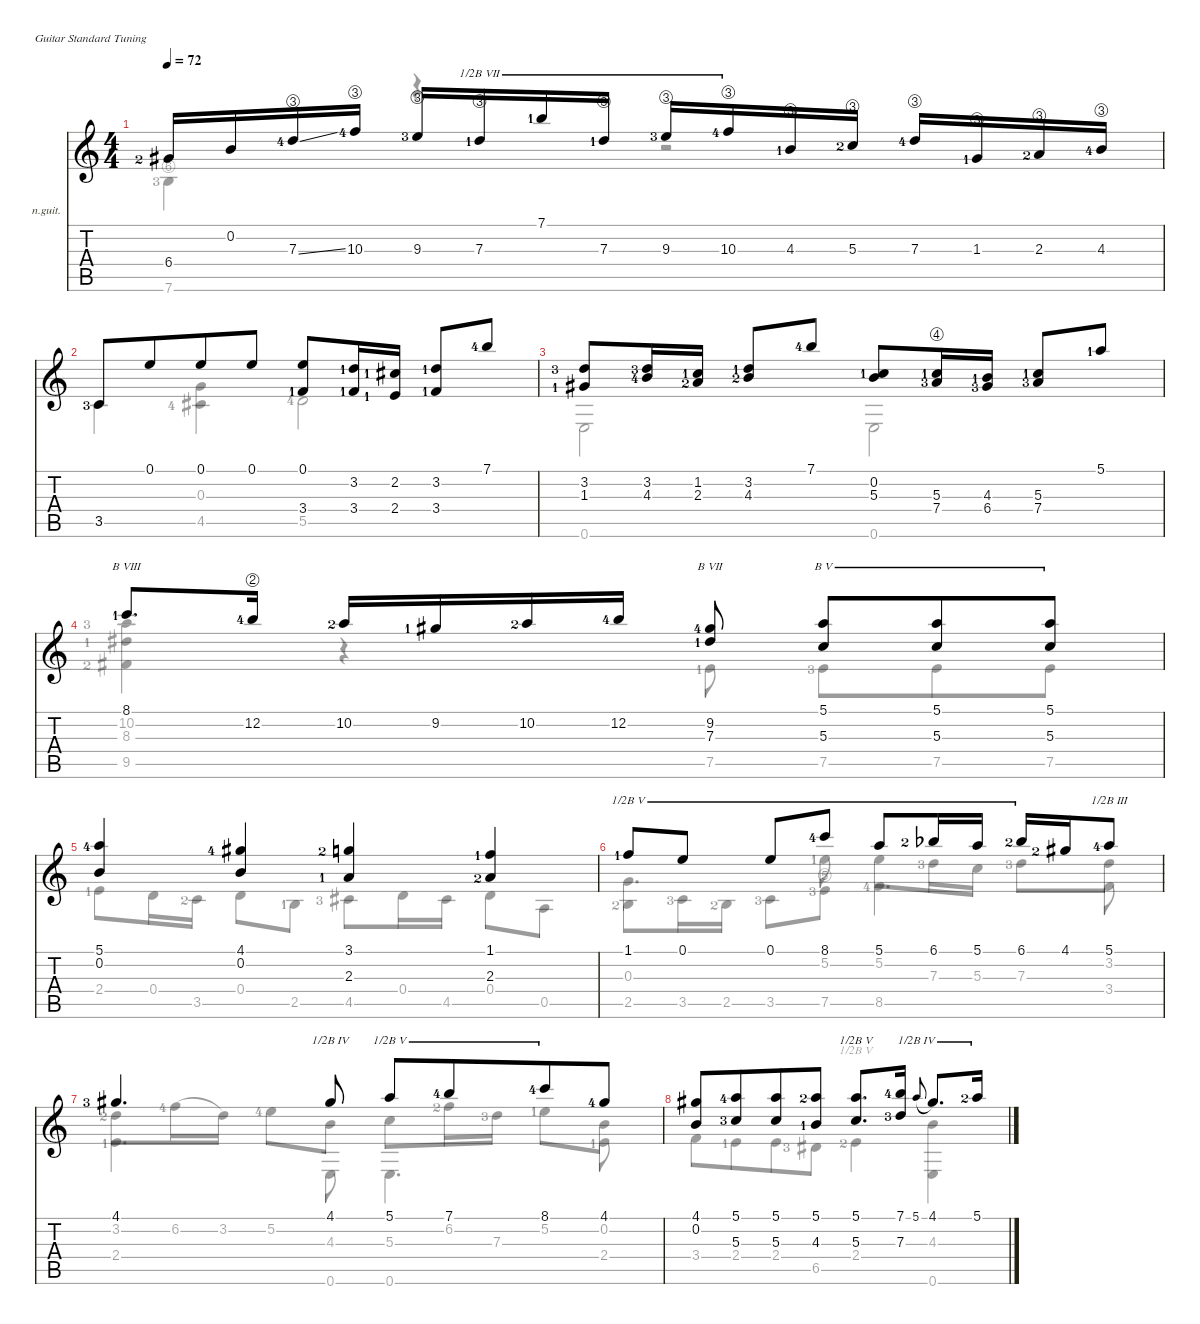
\defaultSystemsLayout 4
\hideDynamics
\bracketExtendMode nobrackets
\firstSystemTrackNameOrientation horizontal
\otherSystemsTrackNameOrientation horizontal
\track ("Nylon Guitar" "n.guit.") {instrument acousticguitarnylon}
\staff {score tabs}
\tuning (E4 B3 G3 D3 A2 E2)
\voice
\ts (4 4)
\tempo 72
\clef g2
\scale
1.12196
\ks c
6.4{lf 3 acc #}.16{dy mf beam Up} 0.2.16{beam Up} 7.3{string ss lf 5}.16{beam Up} 10.3{string lf 5}.16{beam Up} 9.3{string lf 4}.16{beam Up} 7.3{string lf 2}.16{barre (7 half) beam Up} 7.1{lf 2}.16{barre (7 half) beam Up} 7.3{string lf 2}.16{barre (7 half) beam Up} 9.3{string lf 4}.16{barre (7 half) beam Up} 10.3{string lf 5}.16{barre (7 half) beam Up} 4.3{string lf 2}.16{beam Up} 5.3{string lf 3}.16{beam Up} 7.3{string lf 5}.16{beam Up} 1.3{string lf 2 acc #}.16{beam Up} 2.3{string lf 3}.16{beam Up} 4.3{string lf 5}.16{beam Up} |
\scale
0.878043 3.5{lf 4}.8{beam Up beam merge} 0.1.8{beam Up beam merge} 0.1.8{beam Up beam merge} 0.1.8{beam Up} (0.1 3.4{lf 2}).8{beam Up} (3.2{lf 2} 3.4{lf 2}).16{beam Up} (2.2{lf 2 acc #} 2.4{lf 2}).16{beam Up} (3.2{lf 2} 3.4{lf 2}).8{beam Up} 7.1{lf 5}.8{beam Up} |
\scale
1.10005 (1.3{lf 2 acc #} 3.2{lf 4}).8{beam Up} (3.2{lf 4} 4.3{lf 5}).16{beam Up} (1.2{lf 2} 2.3{lf 3}).16{beam Up} (3.2{lf 2} 4.3{lf 3}).8{beam Up} 7.1{lf 5}.8{beam Up} (0.2 5.3{lf 2}).8{beam Up} (5.3{lf 2} 7.4{string lf 4}).16{beam Up} (4.3{lf 2} 6.4{lf 4 acc #}).16{beam Up} (5.3{lf 2} 7.4{lf 4}).8{beam Up} 5.1{lf 2}.8{beam Up} |
\scale
0.899952 8.1{lf 2}.8{d barre (8 full) beam Up} 12.2{string lf 5}.16{beam Up} 10.2{lf 3}.16{beam Up} 9.2{lf 2 acc #}.16{beam Up} 10.2{lf 3}.16{beam Up} 12.2{lf 5}.16{beam Up} (9.2{lf 5 acc #} 7.3{lf 2}).8{barre (7 full) beam Up beam split} (5.3 5.1).8{barre (5 full) beam Up beam merge} (5.1 5.3).8{barre (5 full) beam Up beam merge} (5.3 5.1).8{barre (5 full) beam Up} |
\scale
1.11319 (5.1{lf 5} 0.2).4{beam Up} (4.1{lf 5 acc #} 0.2).4{beam Up} (2.3{lf 2} 3.1{lf 3}).4{beam Up} (1.1{lf 2} 2.3{lf 3}).4{beam Up} |
\scale
0.886805 1.1{lf 2}.8{barre (5 half) beam Up} 0.1.8{barre (5 half) beam Up} 0.1.8{barre (5 half) beam Up} 8.1{lf 5}.8{barre (5 half) beam Up} 5.1.8{barre (5 half) beam Up} 6.1{lf 3 acc b}.16{barre (5 half) beam Up} 5.1.16{barre (5 half) beam Up} 6.1{lf 3 acc b}.16{barre (5 half) beam Up} 4.1{lf 3 acc #}.16{beam Up} 5.1{lf 5}.8{barre (3 half) beam Up} |
\scale
1.07987 4.1{lf 4 acc #}.4{d beam Up} 4.1{acc #}.8{barre (4 half) beam Up} 5.1.8{barre (5 half) beam Up beam merge} 7.1{lf 5}.8{barre (5 half) beam Up beam merge} 8.1{lf 5}.8{barre (5 half) beam Up beam merge} 4.1{lf 5 acc #}.8{beam Up} |
\scale
0.920134 (4.1{acc #} 0.2).8{beam Up beam merge} (5.1{lf 5} 5.3{lf 4}).8{beam Up beam merge} (5.3 5.1).8{beam Up beam merge} (5.1{lf 3} 4.3{lf 2}).8{beam Up} (5.1 5.3).8{d barre (5 half) beam Up} (7.1{lf 5} 7.3{lf 4}).16{beam Up} 5.1.8{gr onbeat legatoorigin barre (4 half) beam Up} 4.1{acc #}.8{d barre (4 half) beam Up} 5.1{lf 3}.16{barre (4 half) beam Up}
\voice
\clef g2
\ottava regular
\simile none
\scale
1.12196
\ks c
7.6{string lf 4}.4{dy mf beam Down} r.4{beam Down} r.2{beam Down} |
\scale
0.878043 3.5.4{beam Down} (4.5{lf 5 acc #} 0.3).4{beam Down} 5.5{lf 5}.2{beam Down} |
\scale
1.10005 0.6.2{beam Down} 0.6.2{beam Down} |
\scale
0.899952 (9.5{lf 3 acc #} 10.2{lf 4} 8.3{lf 2 acc #}).4{beam Down} r.4{beam Down} 7.5{lf 2}.8{beam Down beam split} 7.5{lf 4}.8{beam Down beam merge} 7.5.8{beam Down beam merge} 7.5.8{beam Down} |
\scale
1.11319 2.4{lf 2}.8{beam Down} 0.4.16{beam Down} 3.5{lf 3}.16{beam Down} 0.4.8{beam Down} 2.5{lf 2}.8{beam Down} 4.5{lf 4 acc #}.8{beam Down} 0.4.16{beam Down} 4.5{acc #}.16{beam Down} 0.4.8{beam Down} 0.5.8{beam Down} |
\scale
0.886805 2.5{lf 3}.8{beam Down} 3.5{lf 4}.16{beam Down} 2.5{lf 3}.16{beam Down} 3.5{lf 4}.8{beam Down} 7.5{string lf 4}.8{beam Down} 8.5{lf 5}.4{d beam Down} 3.4.8{beam Down} |
\scale
1.07987 2.4{lf 2}.4{d beam Down} 0.6.8{beam Down} 0.6.4{d beam Down} 2.4{lf 2}.8{beam Down} |
\scale
0.920134 3.4.8{beam Down beam merge} 2.4{lf 2}.8{beam Down beam merge} 2.4.8{beam Down beam merge} 6.5{lf 4 acc #}.8{beam Down} 2.4{lf 3}.4{barre (5 half) beam Down} (0.6 4.3).4{beam Down}
\voice
\clef g2
\ottava regular
\simile none
\scale
1.12196
\ks c
|
\scale
0.878043 |
\scale
1.10005 |
\scale
0.899952 |
\scale
1.11319 |
\scale
0.886805 0.3.4{d beam Down} 5.2{lf 2}.8{beam Down} 5.2.8{beam Down} 7.3{lf 4}.16{beam Down} 5.3.16{beam Down} 7.3{lf 4}.8{beam Down} 3.2.8{beam Down} |
\scale
1.07987 3.2{lf 3}.8{beam Down} 6.2{lf 5}.16{legatoorigin beam Down} 3.2.16{beam Down} 5.2{lf 5}.8{beam Down} 4.3.8{beam Down} 5.3.8{beam Down} 6.2{lf 3}.16{beam Down} 7.3{lf 4}.16{beam Down} 5.2{lf 2}.8{beam Down} 0.2.8{beam Down} |
\scale
0.920134
